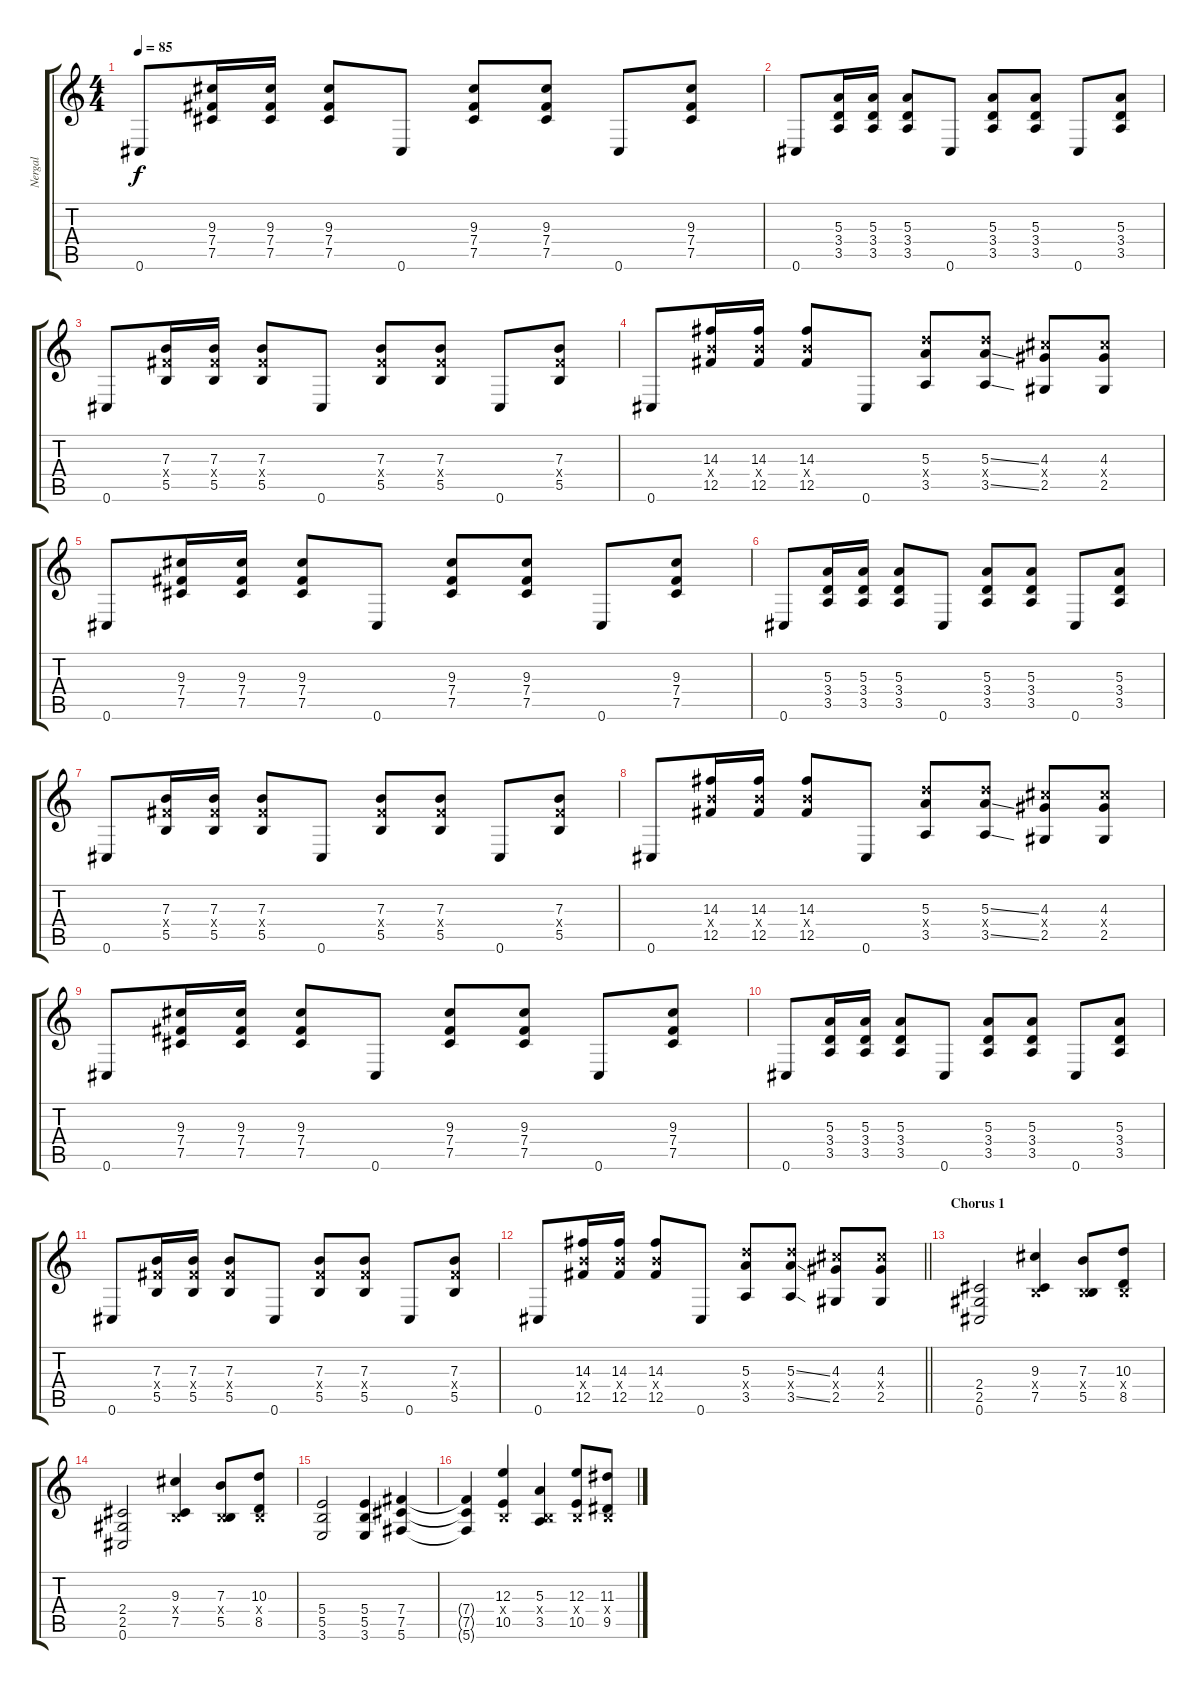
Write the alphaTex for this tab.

\track ("Nergal" "Nergal") {instrument overdrivenguitar}
\staff {score tabs}
\tuning (Db4 Ab3 E3 B2 Gb2 Db2) {hide}
\ts (4 4)
\tempo 85
\clef g2
\ks c
0.6.8{dy f} (9.3 7.4 7.5).16 (9.3 7.4 7.5).16 (9.3 7.4 7.5).8 0.6.8 (9.3 7.4 7.5).8 (9.3 7.4 7.5).8 0.6.8 (9.3 7.4 7.5).8 |
0.6.8 (5.3 3.4 3.5).16 (5.3 3.4 3.5).16 (5.3 3.4 3.5).8 0.6.8 (5.3 3.4 3.5).8 (5.3 3.4 3.5).8 0.6.8 (5.3 3.4 3.5).8 |
0.6.8 (7.3 7.4{x} 5.5).16 (7.3 7.4{x} 5.5).16 (7.3 7.4{x} 5.5).8 0.6.8 (7.3 7.4{x} 5.5).8 (7.3 7.4{x} 5.5).8 0.6.8 (7.3 7.4{x} 5.5).8 |
0.6.8 (14.3 12.4{x} 12.5).16 (14.3 12.4{x} 12.5).16 (14.3 12.4{x} 12.5).8 0.6.8 (5.3 15.4{x} 3.5).8 (5.3{ss} 15.4{x} 3.5{ss}).8 (4.3 14.4{x} 2.5).8 (4.3 14.4{x} 2.5).8 |
0.6.8 (9.3 7.4 7.5).16 (9.3 7.4 7.5).16 (9.3 7.4 7.5).8 0.6.8 (9.3 7.4 7.5).8 (9.3 7.4 7.5).8 0.6.8 (9.3 7.4 7.5).8 |
0.6.8 (5.3 3.4 3.5).16 (5.3 3.4 3.5).16 (5.3 3.4 3.5).8 0.6.8 (5.3 3.4 3.5).8 (5.3 3.4 3.5).8 0.6.8 (5.3 3.4 3.5).8 |
0.6.8 (7.3 7.4{x} 5.5).16 (7.3 7.4{x} 5.5).16 (7.3 7.4{x} 5.5).8 0.6.8 (7.3 7.4{x} 5.5).8 (7.3 7.4{x} 5.5).8 0.6.8 (7.3 7.4{x} 5.5).8 |
0.6.8 (14.3 12.4{x} 12.5).16 (14.3 12.4{x} 12.5).16 (14.3 12.4{x} 12.5).8 0.6.8 (5.3 15.4{x} 3.5).8 (5.3{ss} 15.4{x} 3.5{ss}).8 (4.3 14.4{x} 2.5).8 (4.3 14.4{x} 2.5).8 |
0.6.8 (9.3 7.4 7.5).16 (9.3 7.4 7.5).16 (9.3 7.4 7.5).8 0.6.8 (9.3 7.4 7.5).8 (9.3 7.4 7.5).8 0.6.8 (9.3 7.4 7.5).8 |
0.6.8 (5.3 3.4 3.5).16 (5.3 3.4 3.5).16 (5.3 3.4 3.5).8 0.6.8 (5.3 3.4 3.5).8 (5.3 3.4 3.5).8 0.6.8 (5.3 3.4 3.5).8 |
0.6.8 (7.3 7.4{x} 5.5).16 (7.3 7.4{x} 5.5).16 (7.3 7.4{x} 5.5).8 0.6.8 (7.3 7.4{x} 5.5).8 (7.3 7.4{x} 5.5).8 0.6.8 (7.3 7.4{x} 5.5).8 |
\barLineRight lightlight
0.6.8 (14.3 12.4{x} 12.5).16 (14.3 12.4{x} 12.5).16 (14.3 12.4{x} 12.5).8 0.6.8 (5.3 15.4{x} 3.5).8 (5.3{ss} 15.4{x} 3.5{ss}).8 (4.3 14.4{x} 2.5).8 (4.3 14.4{x} 2.5).8 |
\section ("" "Chorus 1")
(2.4 2.5 0.6).2 (9.3 0.4{x} 7.5).4 (7.3 0.4{x} 5.5).8 (10.3 0.4{x} 8.5).8 |
(2.4 2.5 0.6).2 (9.3 0.4{x} 7.5).4 (7.3 0.4{x} 5.5).8 (10.3 0.4{x} 8.5).8 |
(5.4 5.5 3.6).2 (5.4 5.5 3.6).4 (7.4 7.5 5.6).4 |
(7.4{t} 7.5{t} 5.6{t}).4 (12.3 0.4{x} 10.5).4 (5.3 0.4{x} 3.5).4 (12.3 0.4{x} 10.5).8 (11.3 0.4{x} 9.5).8
